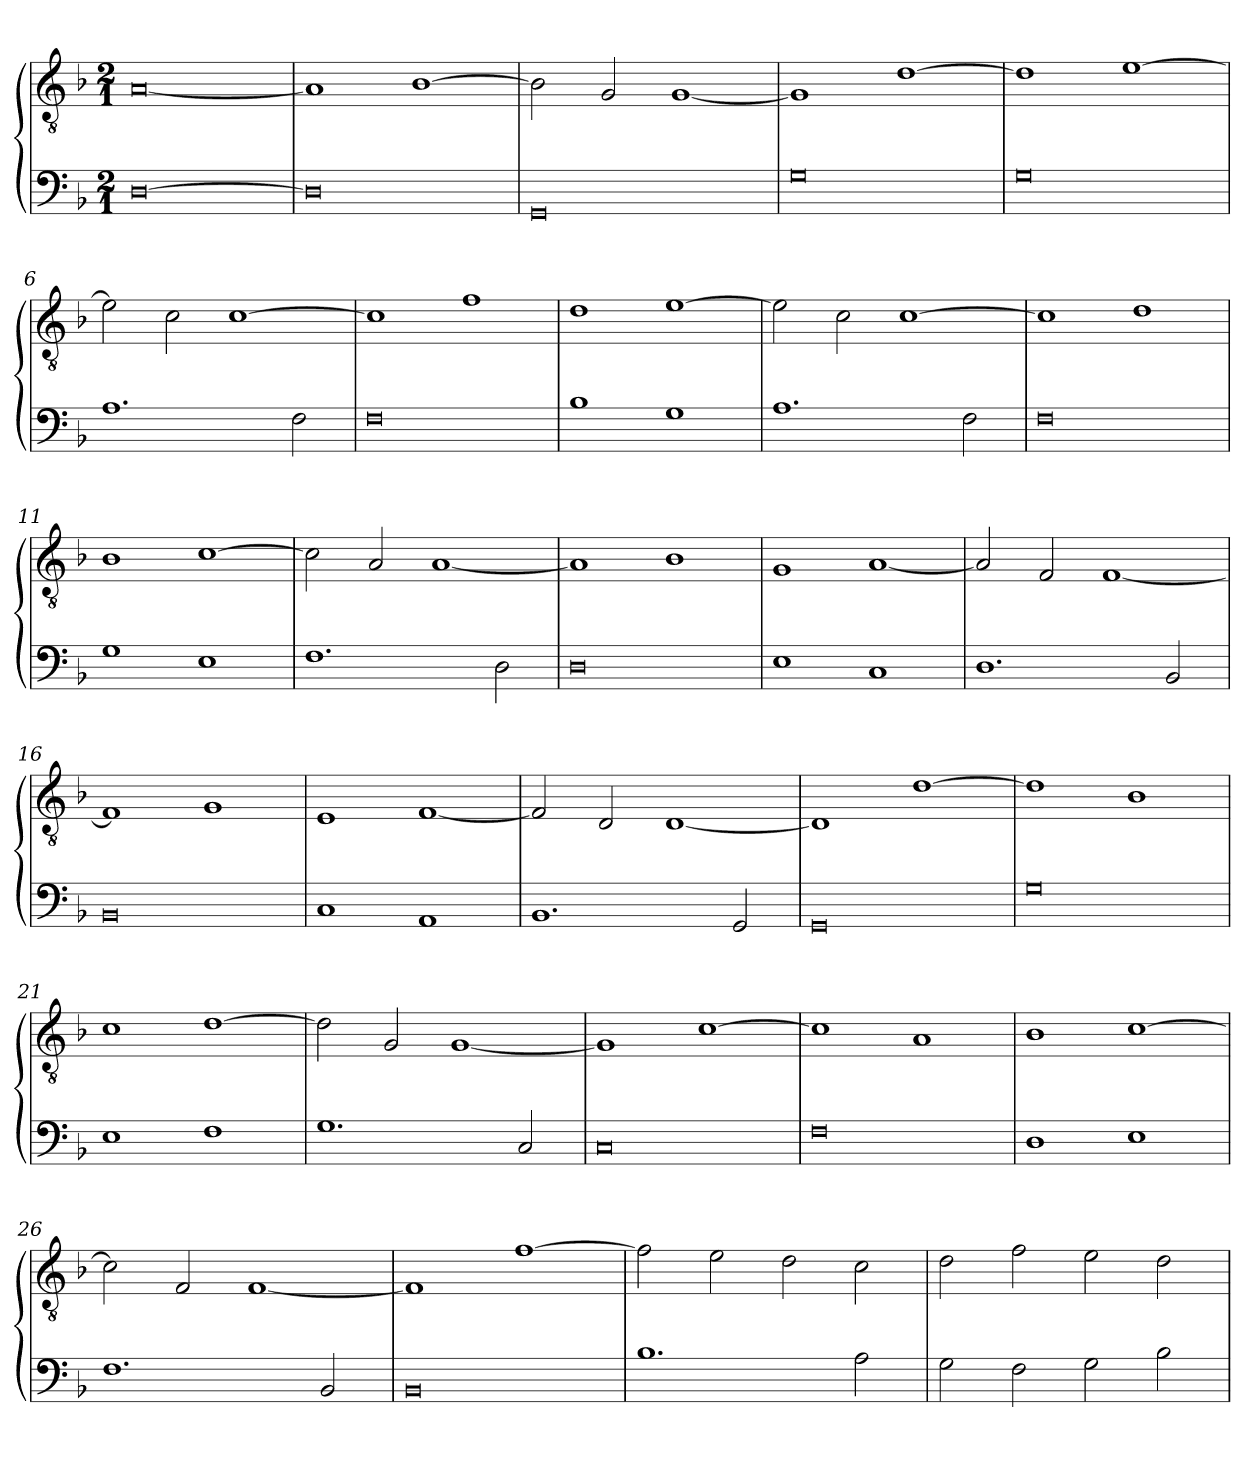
**kern	**kern
*part2	*part1
*staff2	*staff1
*clefF4	*clefGv2
*k[b-]	*k[b-]
*M2/1	*M2/1
=1	=1
[0D	[0A
=2	=2
0D]	1A]
.	[1B-
=3	=3
0GG	2B-]
.	2G
.	[1G
=4	=4
0G	1G]
.	[1d
=5	=5
0G	1d]
.	[1e
=6	=6
1.A	2e]
.	2c
.	[1c
2F	.
=7	=7
0F	1c]
.	1f
=8	=8
1B-	1d
1G	[1e
=9	=9
1.A	2e]
.	2c
.	[1c
2F	.
=10	=10
0F	1c]
.	1d
=11	=11
1G	1B-
1E	[1c
=12	=12
1.F	2c]
.	2A
.	[1A
2D	.
=13	=13
0D	1A]
.	1B-
=14	=14
1E	1G
1C	[1A
=15	=15
1.D	2A]
.	2F
.	[1F
2BB-	.
=16	=16
0BB-	1F]
.	1G
=17	=17
1C	1E
1AA	[1F
=18	=18
1.BB-	2F]
.	2D
.	[1D
2GG	.
=19	=19
0GG	1D]
.	[1d
=20	=20
0G	1d]
.	1B-
=21	=21
1E	1c
1F	[1d
=22	=22
1.G	2d]
.	2G
.	[1G
2C	.
=23	=23
0C	1G]
.	[1c
=24	=24
0F	1c]
.	1A
=25	=25
1D	1B-
1E	[1c
=26	=26
1.F	2c]
.	2F
.	[1F
2BB-	.
=27	=27
0BB-	1F]
.	[1f
=28	=28
1.B-	2f]
.	2e
.	2d
2A	2c
=29	=29
2G	2d
2F	2f
2G	2e
2B-	2d
=	=
*-	*-
